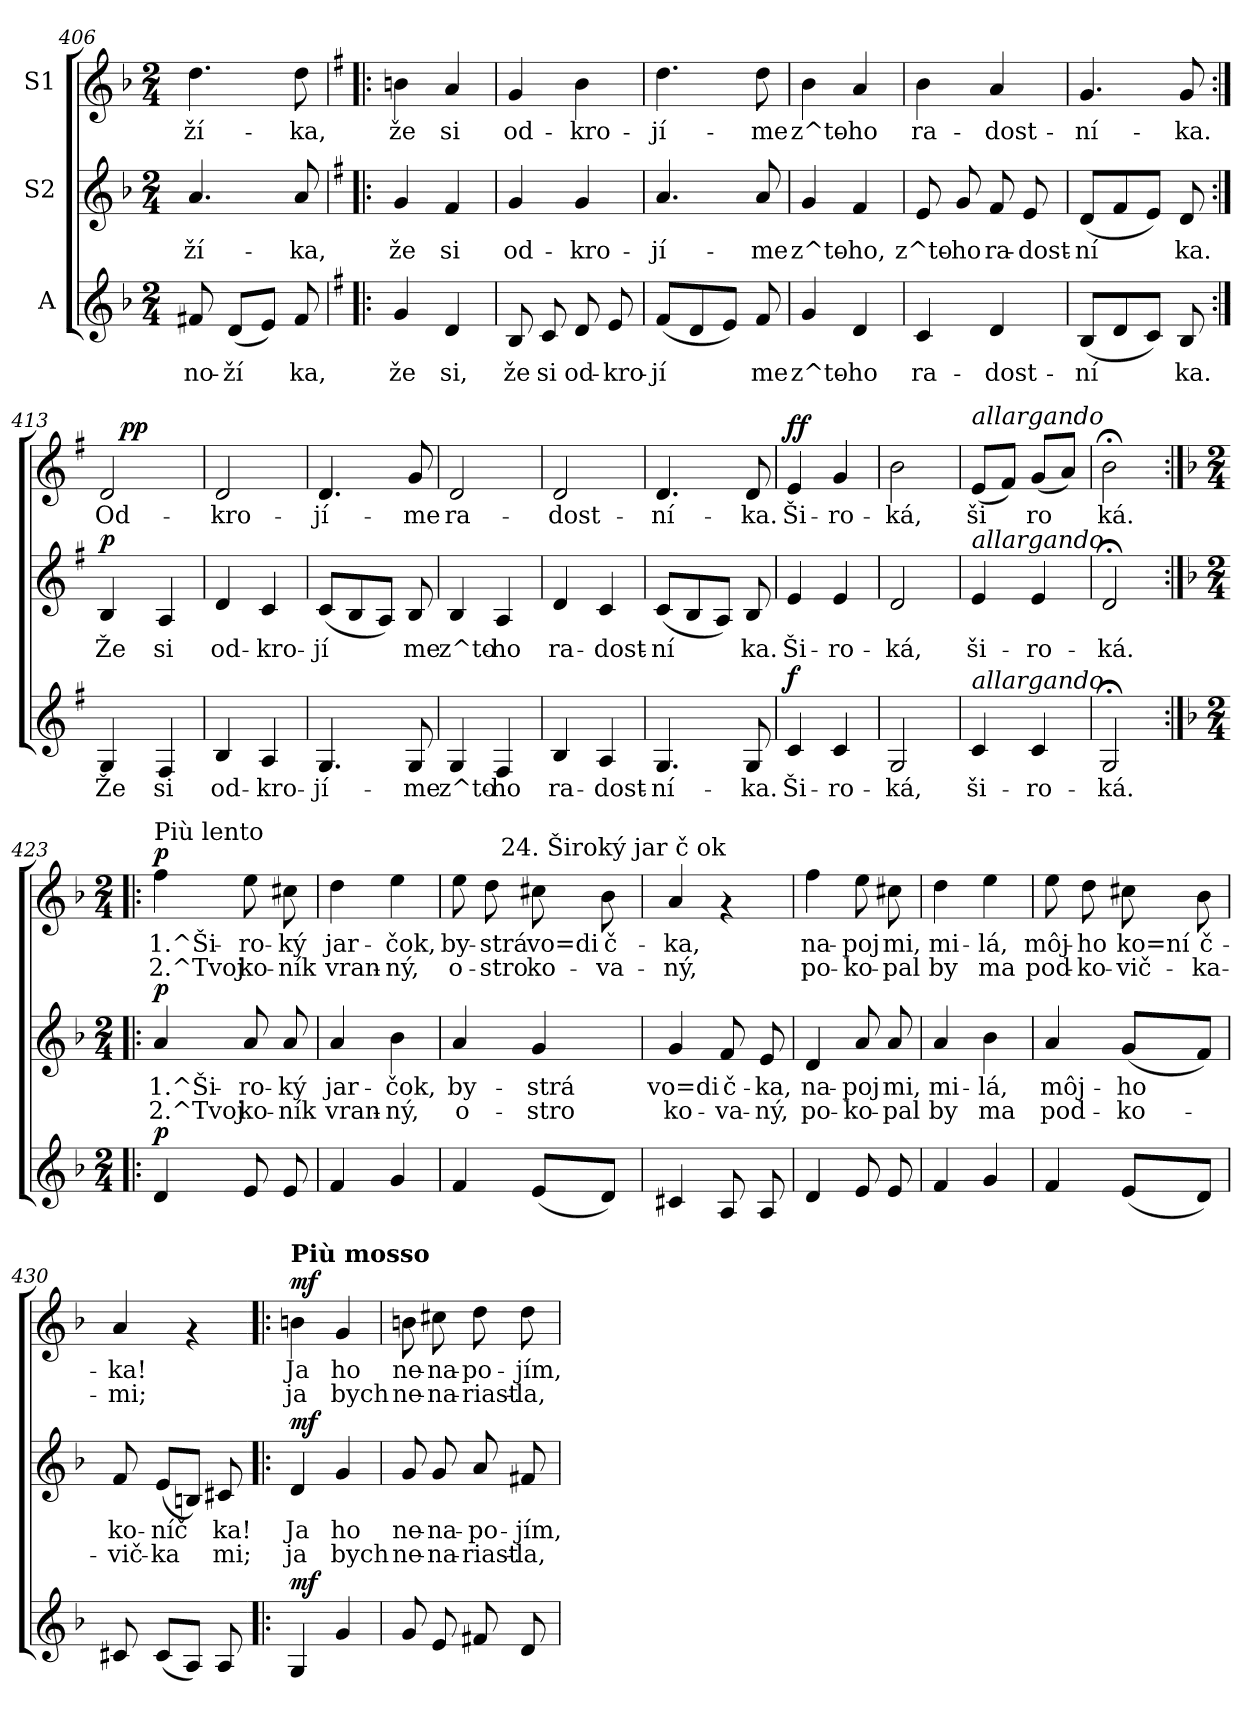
**kern	**text	**dynam	**kern	**text	**text	**dynam	**kern	**text	**text	**dynam
*part3	*part3	*part3	*part2	*part2	*part2	*part2	*part1	*part1	*part1	*part1
*staff3	*staff3	*staff3	*staff2	*staff2	*staff2	*staff2	*staff1	*staff1	*staff1	*staff1
*I"A	*	*	*I"S2	*	*	*	*I"S1	*	*	*
*clefG2	*	*	*clefG2	*	*	*	*clefG2	*	*	*
*k[b-]	*	*	*k[b-]	*	*	*	*k[b-]	*	*	*
*F:	*	*	*F:	*	*	*	*F:	*	*	*
*M2/4	*	*	*M2/4	*	*	*	*M2/4	*	*	*
=406	=406	=406	=406	=406	=406	=406	=406	=406	=406	=406
!	!LO:LY:b:rj	!	!	!LO:LY:b:rj	!	!	!	!LO:LY:b:rj	!	!
8f#X/	no-	.	4.a/	-ží-	.	.	4.dd\	-ží-	.	.
!	!LO:LY:b:rj	!	!	!	!	!	!	!	!	!
(<8d/L	-ží-	.	.	.	.	.	.	.	.	.
!	!LO:LY:b:rj	!	!	!	!	!	!	!	!	!
8e/J)	--	.	.	.	.	.	.	.	.	.
!	!LO:LY:b:rj	!	!	!LO:LY:b:rj	!	!	!	!LO:LY:b:rj	!	!
8f#/	-ka,	.	8a/	-ka,	.	.	8dd\	-ka,	.	.
!!LO:PB:g=z
=407!|:	=407!|:	=407!|:	=407!|:	=407!|:	=407!|:	=407!|:	=407!|:	=407!|:	=407!|:	=407!|:
*k[f#]	*	*	*k[f#]	*	*	*	*k[f#]	*	*	*
*G:	*	*	*G:	*	*	*	*G:	*	*	*
!	!LO:LY:b:rj	!	!	!LO:LY:b:rj	!	!	!	!LO:LY:a:rj	!	!
4g/	že	.	4g/	že	.	.	4bn\	že	.	.
!	!LO:LY:b:rj	!	!	!LO:LY:b:rj	!	!	!	!LO:LY:a:rj	!	!
4d/	si,	.	4f#/	si	.	.	4a/	si	.	.
=408	=408	=408	=408	=408	=408	=408	=408	=408	=408	=408
!	!LO:LY:b:rj	!	!	!LO:LY:b:rj	!	!	!	!LO:LY:a:rj	!	!
8B/	že	.	4g/	od-	.	.	4g/	od-	.	.
!	!LO:LY:b:rj	!	!	!	!	!	!	!	!	!
8c/	si	.	.	.	.	.	.	.	.	.
!	!LO:LY:b:rj	!	!	!LO:LY:b:rj	!	!	!	!LO:LY:a:rj	!	!
8d/	od-	.	4g/	-kro-	.	.	4b\	-kro-	.	.
!	!LO:LY:b:rj	!	!	!	!	!	!	!	!	!
8e/	-kro-	.	.	.	.	.	.	.	.	.
=409	=409	=409	=409	=409	=409	=409	=409	=409	=409	=409
!	!LO:LY:b:rj	!	!	!LO:LY:b:rj	!	!	!	!LO:LY:a:rj	!	!
(<8f#/L	-jí-	.	4.a/	-jí-	.	.	4.dd\	-jí-	.	.
!	!LO:LY:b:rj	!	!	!	!	!	!	!	!	!
8d/	--	.	.	.	.	.	.	.	.	.
!	!LO:LY:b:rj	!	!	!	!	!	!	!	!	!
8e/J)	--	.	.	.	.	.	.	.	.	.
!	!LO:LY:b:rj	!	!	!LO:LY:b:rj	!	!	!	!LO:LY:a:rj	!	!
8f#/	-me	.	8a/	-me	.	.	8dd\	-me	.	.
=410	=410	=410	=410	=410	=410	=410	=410	=410	=410	=410
!	!LO:LY:b:rj	!	!	!LO:LY:b:rj	!	!	!	!LO:LY:a:rj	!	!
4g/	z^to-	.	4g/	z^to-	.	.	4b\	z^to-	.	.
!	!LO:LY:b:rj	!	!	!LO:LY:b:rj	!	!	!	!LO:LY:a:rj	!	!
4d/	-ho	.	4f#/	-ho,	.	.	4a/	-ho	.	.
=411	=411	=411	=411	=411	=411	=411	=411	=411	=411	=411
!	!LO:LY:b:rj	!	!	!LO:LY:b:rj	!	!	!	!LO:LY:a:rj	!	!
4c/	ra-	.	8e/	z^to-	.	.	4b\	ra-	.	.
!	!	!	!	!LO:LY:b:rj	!	!	!	!	!	!
.	.	.	8g/	-ho	.	.	.	.	.	.
!	!LO:LY:b:rj	!	!	!LO:LY:b:rj	!	!	!	!LO:LY:a:rj	!	!
4d/	-dost-	.	8f#/	ra-	.	.	4a/	-dost-	.	.
!	!	!	!	!LO:LY:b:rj	!	!	!	!	!	!
.	.	.	8e/	-dost-	.	.	.	.	.	.
=412	=412	=412	=412	=412	=412	=412	=412	=412	=412	=412
!	!LO:LY:b:rj	!	!	!LO:LY:b:rj	!	!	!	!LO:LY:a:rj	!	!
(<8B/L	-ní-	.	(<8d/L	-ní-	.	.	4.g/	-ní-	.	.
!	!LO:LY:b:rj	!	!	!LO:LY:b:rj	!	!	!	!	!	!
8d/	--	.	8f#/	--	.	.	.	.	.	.
!	!LO:LY:b:rj	!	!	!LO:LY:b:rj	!	!	!	!	!	!
8c/J)	--	.	8e/J)	--	.	.	.	.	.	.
!	!LO:LY:b:rj	!	!	!LO:LY:b:rj	!	!	!	!LO:LY:a:rj	!	!
8B/	-ka.	.	8d/	-ka.	.	.	8g/	-ka.	.	.
=413:|!	=413:|!	=413:|!	=413:|!	=413:|!	=413:|!	=413:|!	=413:|!	=413:|!	=413:|!	=413:|!
!	!LO:LY:b:rj	!	!	!LO:LY:b:rj	!	!LO:DY:b	!	!LO:LY:a:rj	!	!
*	*	*	*	*	*	*	*^	*	*	*
4G/	Že	.	4B/	Že	.	p	2d/	16ryy	Od-	.	.
!	!	!	!	!	!	!	!	!	!	!	!LO:DY:a
!	!	!	!	!	!	!	!	!	!	!	!LO:DY:n=1:b
.	.	.	.	.	.	.	.	4..ryy	.	.	p p
!	!LO:LY:b:rj	!	!	!LO:LY:b:rj	!	!	!	!	!	!	!
4F#/	si	.	4A/	si	.	.	.	.	.	.	.
=414	=414	=414	=414	=414	=414	=414	=414	=414	=414	=414	=414
!	!LO:LY:b:rj	!	!	!LO:LY:b:rj	!	!	!	!	!LO:LY:a:rj	!	!
*	*	*	*	*	*	*	*v	*v	*	*	*
4B/	od-	.	4d/	od-	.	.	2d/	-kro-	.	.
!	!LO:LY:b:rj	!	!	!LO:LY:b:rj	!	!	!	!	!	!
4A/	-kro-	.	4c/	-kro-	.	.	.	.	.	.
!!LO:LB:g=z
=415	=415	=415	=415	=415	=415	=415	=415	=415	=415	=415
!	!LO:LY:b:rj	!	!	!LO:LY:b:rj	!	!	!	!LO:LY:b:rj	!	!
4.G/	-jí-	.	(<8c/L	-jí-	.	.	4.d/	-jí-	.	.
!	!	!	!	!LO:LY:b:rj	!	!	!	!	!	!
.	.	.	8B/	--	.	.	.	.	.	.
!	!	!	!	!LO:LY:b:rj	!	!	!	!	!	!
.	.	.	8A/J)	--	.	.	.	.	.	.
!	!LO:LY:b:rj	!	!	!LO:LY:b:rj	!	!	!	!LO:LY:b:rj	!	!
8G/	-me	.	8B/	-me	.	.	8g/	-me	.	.
=416	=416	=416	=416	=416	=416	=416	=416	=416	=416	=416
!	!LO:LY:b:rj	!	!	!LO:LY:b:rj	!	!	!	!LO:LY:b:rj	!	!
4G/	z^to-	.	4B/	z^to-	.	.	2d/	ra-	.	.
!	!LO:LY:b:rj	!	!	!LO:LY:b:rj	!	!	!	!	!	!
4F#/	-ho	.	4A/	-ho	.	.	.	.	.	.
=417	=417	=417	=417	=417	=417	=417	=417	=417	=417	=417
!	!LO:LY:b:rj	!	!	!LO:LY:b:rj	!	!	!	!LO:LY:b:rj	!	!
4B/	ra-	.	4d/	ra-	.	.	2d/	-dost-	.	.
!	!LO:LY:b:rj	!	!	!LO:LY:b:rj	!	!	!	!	!	!
4A/	-dost-	.	4c/	-dost-	.	.	.	.	.	.
=418	=418	=418	=418	=418	=418	=418	=418	=418	=418	=418
!	!LO:LY:b:rj	!	!	!LO:LY:b:rj	!	!	!	!LO:LY:b:rj	!	!
4.G/	-ní-	.	(<8c/L	-ní-	.	.	4.d/	-ní-	.	.
!	!	!	!	!LO:LY:b:rj	!	!	!	!	!	!
.	.	.	8B/	--	.	.	.	.	.	.
!	!	!	!	!LO:LY:b:rj	!	!	!	!	!	!
.	.	.	8A/J)	--	.	.	.	.	.	.
!	!LO:LY:b:rj	!	!	!LO:LY:b:rj	!	!	!	!LO:LY:b:rj	!	!
8G/	-ka.	.	8B/	-ka.	.	.	8d/	-ka.	.	.
=419	=419	=419	=419	=419	=419	=419	=419	=419	=419	=419
!	!LO:LY:b:rj	!LO:DY:a	!	!LO:LY:b:rj	!	!	!	!LO:LY:b:rj	!	!LO:DY:a
!	!	!	!	!	!	!	!	!	!	!LO:DY:n=1:b
4c/	Ši-	f	4e/	Ši-	.	.	4e/	Ši-	.	f f
!	!LO:LY:b:rj	!	!	!LO:LY:b:rj	!	!	!	!LO:LY:b:rj	!	!
4c/	-ro-	.	4e/	-ro-	.	.	4g/	-ro-	.	.
=420	=420	=420	=420	=420	=420	=420	=420	=420	=420	=420
!	!LO:LY:b:rj	!	!	!LO:LY:b:rj	!	!	!	!LO:LY:b:rj	!	!
2G/	-ká,	.	2d/	-ká,	.	.	2b\	-ká,	.	.
=421	=421	=421	=421	=421	=421	=421	=421	=421	=421	=421
!	!	!	!	!	!	!	!LO:TX:a:i:t=allargando	!	!	!
!	!	!	!LO:TX:a:i:t=allargando	!	!	!	!	!	!	!
!LO:TX:a:i:t=allargando	!	!	!	!	!	!	!	!	!	!
!	!LO:LY:b:rj	!	!	!LO:LY:b:rj	!	!	!	!LO:LY:b:rj	!	!
4c/	ši-	.	4e/	ši-	.	.	(<8e/L	ši-	.	.
!	!	!	!	!	!	!	!	!LO:LY:b:rj	!	!
.	.	.	.	.	.	.	8f#/J)	--	.	.
!	!LO:LY:b:rj	!	!	!LO:LY:b:rj	!	!	!	!LO:LY:b:rj	!	!
4c/	-ro-	.	4e/	-ro-	.	.	(<8g/L	-ro-	.	.
!	!	!	!	!	!	!	!	!LO:LY:b:rj	!	!
.	.	.	.	.	.	.	8a/J)	-	.	.
=422	=422	=422	=422	=422	=422	=422	=422	=422	=422	=422
!	!LO:LY:b:rj	!	!	!LO:LY:b:rj	!	!	!	!LO:LY:b:rj	!	!
2G;</	-ká.	.	2d;</	-ká.	.	.	2b;<\	ká.	.	.
!!LO:LB:g=z
=423:|!|:	=423:|!|:	=423:|!|:	=423:|!|:	=423:|!|:	=423:|!|:	=423:|!|:	=423:|!|:	=423:|!|:	=423:|!|:	=423:|!|:
*k[b-]	*	*	*k[b-]	*	*	*	*k[b-]	*	*	*
*F:	*	*	*F:	*	*	*	*F:	*	*	*
*M2/4	*	*	*M2/4	*	*	*	*M2/4	*	*	*
!	!	!	!	!	!	!	!LO:TX:a:t=Più lento	!	!	!
!	!	!LO:DY:b	!	!LO:LY:b:rj	!LO:LY:b:rj	!LO:DY:a	!	!LO:LY:b:rj	!LO:LY:b:rj	!LO:DY:a
4d/	.	p	4a/	1.^Ši-	-2.^Tvoj	p	4ff\	1.^Ši-	-2.^Tvoj	p
!	!	!	!	!LO:LY:b:rj	!LO:LY:b:rj	!	!	!LO:LY:b:rj	!LO:LY:b:rj	!
8e/	.	.	8a/	ro-	-ko-	.	8ee\	ro-	-ko-	.
!	!	!	!	!LO:LY:b:rj	!LO:LY:b:rj	!	!	!LO:LY:b:rj	!LO:LY:b:rj	!
8e/	.	.	8a/	-ký	ník	.	8cc#X\	-ký	ník	.
=424	=424	=424	=424	=424	=424	=424	=424	=424	=424	=424
!	!	!	!	!LO:LY:b:rj	!LO:LY:b:rj	!	!	!LO:LY:b:rj	!LO:LY:b:rj	!
4f/	.	.	4a/	jar-	-vran-	.	4dd\	jar-	-vran-	.
!	!	!	!	!LO:LY:b:rj	!LO:LY:b:rj	!	!	!LO:LY:b:rj	!LO:LY:b:rj	!
4g/	.	.	4b-\	-čok,	ný,	.	4ee\	-čok,	ný,	.
=425	=425	=425	=425	=425	=425	=425	=425	=425	=425	=425
!	!	!	!	!LO:LY:b:rj	!LO:LY:b:rj	!	!	!LO:LY:b:rj	!LO:LY:b:rj	!
*	*	*	*	*	*	*	*^	*	*	*
4f/	.	.	4a/	by-	-o-	.	8ee\	8ryy	by-	-o-	.
!	!	!	!	!	!	!	!	!	!LO:LY:b:rj	!LO:LY:b:rj	!
.	.	.	.	.	.	.	8dd\	32ryy	-strá	stro	.
!	!	!	!	!	!	!	!	!LO:TX:a:t=24. Široký jar č ok	!	!	!
.	.	.	.	.	.	.	.	4ryy	.	.	.
!	!	!	!	!LO:LY:b:rj	!LO:LY:b:rj	!	!	!	!LO:LY:b:rj	!LO:LY:b:rj	!
(<8e/L	.	.	4g/	-strá	stro	.	8cc#X\	.	vo=di	ko-	.
!	!	!	!	!	!	!	!	!	!LO:LY:b:rj	!LO:LY:b:rj	!
8d/J)	.	.	.	.	.	.	8b-\	.	-č-	-va-	.
.	.	.	.	.	.	.	.	16.ryy	.	.	.
=426	=426	=426	=426	=426	=426	=426	=426	=426	=426	=426	=426
!	!	!	!	!LO:LY:b:rj	!LO:LY:b:rj	!	!	!	!LO:LY:b:rj	!LO:LY:b:rj	!
*	*	*	*	*	*	*	*v	*v	*	*	*
4c#X/	.	.	4g/	vo=di	ko-	.	4a/	-ka,	ný,	.
!	!	!	!	!LO:LY:b:rj	!LO:LY:b:rj	!	!	!	!	!
8A/	.	.	8f/	-č-	-va-	.	4rf	.	.	.
!	!	!	!	!LO:LY:b:rj	!LO:LY:b:rj	!	!	!	!	!
8A/	.	.	8e/	-ka,	ný,	.	.	.	.	.
=427	=427	=427	=427	=427	=427	=427	=427	=427	=427	=427
!	!	!	!	!LO:LY:b:rj	!LO:LY:b:rj	!	!	!LO:LY:b:rj	!LO:LY:b:rj	!
4d/	.	.	4d/	na-	-po-	.	4ff\	na-	-po-	.
!	!	!	!	!LO:LY:b:rj	!LO:LY:b:rj	!	!	!LO:LY:b:rj	!LO:LY:b:rj	!
8e/	.	.	8a/	-poj	ko-	.	8ee\	-poj	ko-	.
!	!	!	!	!LO:LY:b:rj	!LO:LY:b:rj	!	!	!LO:LY:b:rj	!LO:LY:b:rj	!
8e/	.	.	8a/	-mi,	pal	.	8cc#X\	-mi,	pal	.
=428	=428	=428	=428	=428	=428	=428	=428	=428	=428	=428
!	!	!	!	!LO:LY:b:rj	!LO:LY:b:rj	!	!	!LO:LY:b:rj	!LO:LY:b:rj	!
4f/	.	.	4a/	mi-	-by	.	4dd\	mi-	-by	.
!	!	!	!	!LO:LY:b:rj	!LO:LY:b:rj	!	!	!LO:LY:b:rj	!LO:LY:b:rj	!
4g/	.	.	4b-\	lá,	ma	.	4ee\	lá,	ma	.
=429	=429	=429	=429	=429	=429	=429	=429	=429	=429	=429
!	!	!	!	!LO:LY:b:rj	!LO:LY:b:rj	!	!	!LO:LY:b:rj	!LO:LY:b:rj	!
4f/	.	.	4a/	môj-	-pod-	.	8ee\	môj-	-pod-	.
!	!	!	!	!	!	!	!	!LO:LY:b:rj	!LO:LY:b:rj	!
.	.	.	.	.	.	.	8dd\	-ho	ko-	.
!	!	!	!	!LO:LY:b:rj	!LO:LY:b:rj	!	!	!LO:LY:b:rj	!LO:LY:b:rj	!
(<8e/L	.	.	(<8g/L	-ho	ko-	.	8cc#X\	-ko=ní	vič-	.
!	!	!	!	!LO:LY:b:rj	!LO:LY:b:rj	!	!	!LO:LY:b:rj	!LO:LY:b:rj	!
8d/J)	.	.	8f/J)	-	.	.	8b-\	-č-	-ka-	.
!!LO:PB:g=z
=430	=430	=430	=430	=430	=430	=430	=430	=430	=430	=430
!	!	!	!	!LO:LY:b:rj	!LO:LY:b:rj	!	!	!LO:LY:b:rj	!LO:LY:b:rj	!
8c#X/	.	.	8f/	ko-	-vič-	.	4a/	-ka!	mi;	.
!	!	!	!	!LO:LY:b:rj	!LO:LY:b:rj	!	!	!	!	!
(<8c#/L	.	.	(>8e/L	-níč-	-ka-	.	.	.	.	.
!	!	!	!	!LO:LY:b:rj	!LO:LY:b:rj	!	!	!	!	!
8A/J)	.	.	8Bn/J)	--	-	.	4rf	.	.	.
!	!	!	!	!LO:LY:b:rj	!LO:LY:b:rj	!	!	!	!	!
8A/	.	.	8c#X/	ka!	mi;	.	.	.	.	.
=431!|:	=431!|:	=431!|:	=431!|:	=431!|:	=431!|:	=431!|:	=431!|:	=431!|:	=431!|:	=431!|:
!	!	!	!	!	!	!	!LO:TX:a:B:t=Più mosso	!	!	!
!	!	!LO:DY:b	!	!LO:LY:b:rj	!LO:LY:b:rj	!LO:DY:a	!	!LO:LY:b:rj	!LO:LY:b:rj	!LO:DY:a
4G/	.	mf	4d/	Ja	ja	mf	4bn\	Ja	ja	mf
!	!	!	!	!LO:LY:b:rj	!LO:LY:b:rj	!	!	!LO:LY:b:rj	!LO:LY:b:rj	!
4g/	.	.	4g/	ho	bych	.	4g/	ho	bych	.
=432	=432	=432	=432	=432	=432	=432	=432	=432	=432	=432
!	!	!	!	!LO:LY:b:rj	!LO:LY:b:rj	!	!	!LO:LY:b:rj	!LO:LY:b:rj	!
8g/	.	.	8g/	ne-	-ne-	.	8bn\	ne-	-ne-	.
!	!	!	!	!LO:LY:b:rj	!LO:LY:b:rj	!	!	!LO:LY:b:rj	!LO:LY:b:rj	!
8e/	.	.	8g/	-na-	-na-	.	8cc#X\	-na-	-na-	.
!	!	!	!	!LO:LY:b:rj	!LO:LY:b:rj	!	!	!LO:LY:b:rj	!LO:LY:b:rj	!
8f#X/	.	.	8a/	-po-	-riast-	.	8dd\	-po-	-riast-	.
!	!	!	!	!LO:LY:b:rj	!LO:LY:b:rj	!	!	!LO:LY:b:rj	!LO:LY:b:rj	!
8d/	.	.	8f#X/	-jím,	la,	.	8dd\	-jím,	la,	.
=	=	=	=	=	=	=	=	=	=	=
*-	*-	*-	*-	*-	*-	*-	*-	*-	*-	*-
